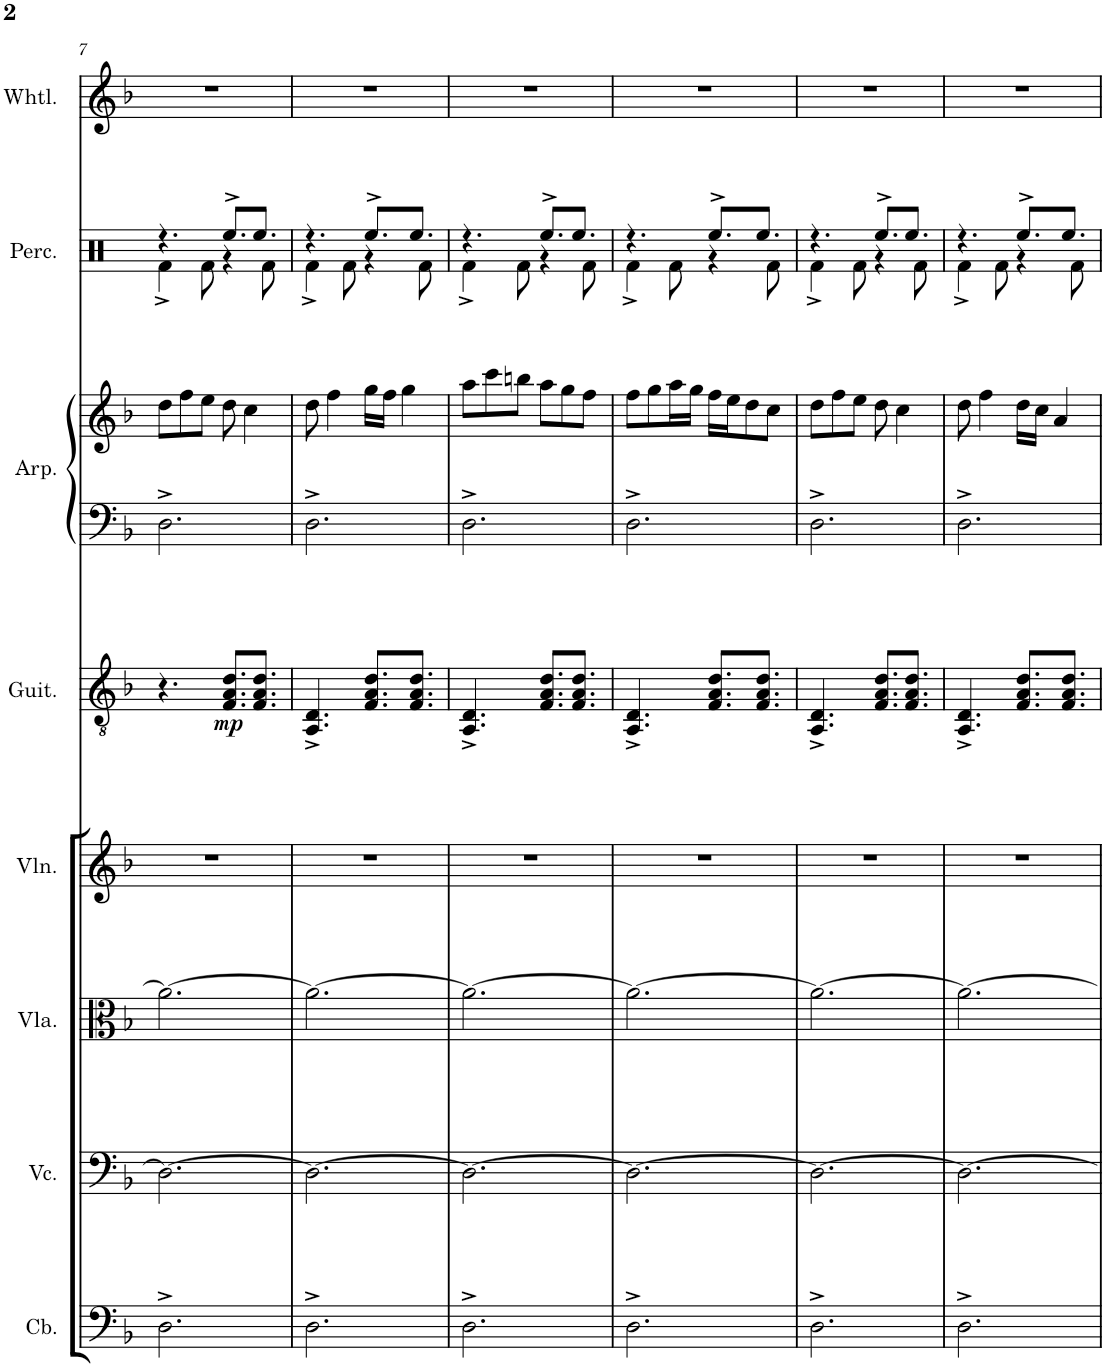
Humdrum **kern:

**kern	**kern	**kern	**kern	**kern	**dynam	**kern	**kern	**kern	**kern
*part8	*part7	*part6	*part5	*part4	*part4	*part3	*part3	*part2	*part1
*staff9	*staff8	*staff7	*staff6	*staff5	*staff5	*staff4	*staff3	*staff2	*staff1
*I"Contrabajo	*I"Violonchelo	*I"Viola	*I"Violín	*I"Guitarra	*	*I"Arpa	*	*I"Percusión	*I"Whistle
*I'Cb.	*I'Vc.	*I'Vla.	*I'Vln.	*I'Guit.	*	*I'Arp.	*	*I'Perc.	*I'Whtl.
!!LO:PB:g=z
*clefF4	*clefF4	*clefC3	*clefG2	*clefGv2	*	*clefF4	*clefG2	*clefX	*clefG2
*Trd7c12	*	*	*	*	*	*	*	*	*
*k[b-]	*k[b-]	*k[b-]	*k[b-]	*k[b-]	*	*k[b-]	*k[b-]	*k[]	*k[b-]
*M6/8	*M6/8	*M6/8	*M6/8	*M6/8	*	*M6/8	*M6/8	*M6/8	*M6/8
=7	=7	=7	=7	=7	=7	=7	=7	=7	=7
*	*	*	*	*	*	*	*	*^	*
2.D^\	2.D\_	2.a\_	2.r	4.r	.	2.D^\	8dd\L	4.r	4Rf^\	2.r
.	.	.	.	.	.	.	8ff\	.	.	.
.	.	.	.	.	.	.	8ee\J	.	8Rf\	.
!	!	!	!	!	!LO:DY:b	!	!	!	!	!
.	.	.	.	8.F/ 8.A/ 8.d/L	mp	.	8dd\	8.Ree^/L	4r	.
.	.	.	.	.	.	.	4cc\	.	.	.
.	.	.	.	8.F/ 8.A/ 8.d/J	.	.	.	8.Ree/J	.	.
.	.	.	.	.	.	.	.	.	8Rf\	.
=8	=8	=8	=8	=8	=8	=8	=8	=8	=8	=8
2.D^\	2.D\_	2.a\_	2.r	4.AA/^ 4.D/^	.	2.D^\	8dd\	4.r	4Rf^\	2.r
.	.	.	.	.	.	.	4ff\	.	.	.
.	.	.	.	.	.	.	.	.	8Rf\	.
.	.	.	.	8.F/ 8.A/ 8.d/L	.	.	16gg\LL	8.Ree^/L	4r	.
.	.	.	.	.	.	.	16ff\JJ	.	.	.
.	.	.	.	.	.	.	4gg\	.	.	.
.	.	.	.	8.F/ 8.A/ 8.d/J	.	.	.	8.Ree/J	.	.
.	.	.	.	.	.	.	.	.	8Rf\	.
=9	=9	=9	=9	=9	=9	=9	=9	=9	=9	=9
2.D^\	2.D\_	2.a\_	2.r	4.AA/^ 4.D/^	.	2.D^\	8aa\L	4.r	4Rf^\	2.r
.	.	.	.	.	.	.	8ccc\	.	.	.
.	.	.	.	.	.	.	8bbn\J	.	8Rf\	.
.	.	.	.	8.F/ 8.A/ 8.d/L	.	.	8aa\L	8.Ree^/L	4r	.
.	.	.	.	.	.	.	8gg\	.	.	.
.	.	.	.	8.F/ 8.A/ 8.d/J	.	.	.	8.Ree/J	.	.
.	.	.	.	.	.	.	8ff\J	.	8Rf\	.
=10	=10	=10	=10	=10	=10	=10	=10	=10	=10	=10
2.D^\	2.D\_	2.a\_	2.r	4.AA/^ 4.D/^	.	2.D^\	8ff\L	4.r	4Rf^\	2.r
.	.	.	.	.	.	.	8gg\	.	.	.
.	.	.	.	.	.	.	16aa\L	.	8Rf\	.
.	.	.	.	.	.	.	16gg\JJ	.	.	.
.	.	.	.	8.F/ 8.A/ 8.d/L	.	.	16ff\LL	8.Ree^/L	4r	.
.	.	.	.	.	.	.	16ee\J	.	.	.
.	.	.	.	.	.	.	8dd\	.	.	.
.	.	.	.	8.F/ 8.A/ 8.d/J	.	.	.	8.Ree/J	.	.
.	.	.	.	.	.	.	8cc\J	.	8Rf\	.
=11	=11	=11	=11	=11	=11	=11	=11	=11	=11	=11
2.D^\	2.D\_	2.a\_	2.r	4.AA/^ 4.D/^	.	2.D^\	8dd\L	4.r	4Rf^\	2.r
.	.	.	.	.	.	.	8ff\	.	.	.
.	.	.	.	.	.	.	8ee\J	.	8Rf\	.
.	.	.	.	8.F/ 8.A/ 8.d/L	.	.	8dd\	8.Ree^/L	4r	.
.	.	.	.	.	.	.	4cc\	.	.	.
.	.	.	.	8.F/ 8.A/ 8.d/J	.	.	.	8.Ree/J	.	.
.	.	.	.	.	.	.	.	.	8Rf\	.
=12	=12	=12	=12	=12	=12	=12	=12	=12	=12	=12
2.D^\	2.D\_	2.a\_	2.r	4.AA/^ 4.D/^	.	2.D^\	8dd\	4.r	4Rf^\	2.r
.	.	.	.	.	.	.	4ff\	.	.	.
.	.	.	.	.	.	.	.	.	8Rf\	.
.	.	.	.	8.F/ 8.A/ 8.d/L	.	.	16dd\LL	8.Ree^/L	4r	.
.	.	.	.	.	.	.	16cc\JJ	.	.	.
.	.	.	.	.	.	.	4a/	.	.	.
.	.	.	.	8.F/ 8.A/ 8.d/J	.	.	.	8.Ree/J	.	.
.	.	.	.	.	.	.	.	.	8Rf\	.
*	*	*	*	*	*	*	*	*v	*v	*
=	=	=	=	=	=	=	=	=	=
*-	*-	*-	*-	*-	*-	*-	*-	*-	*-
